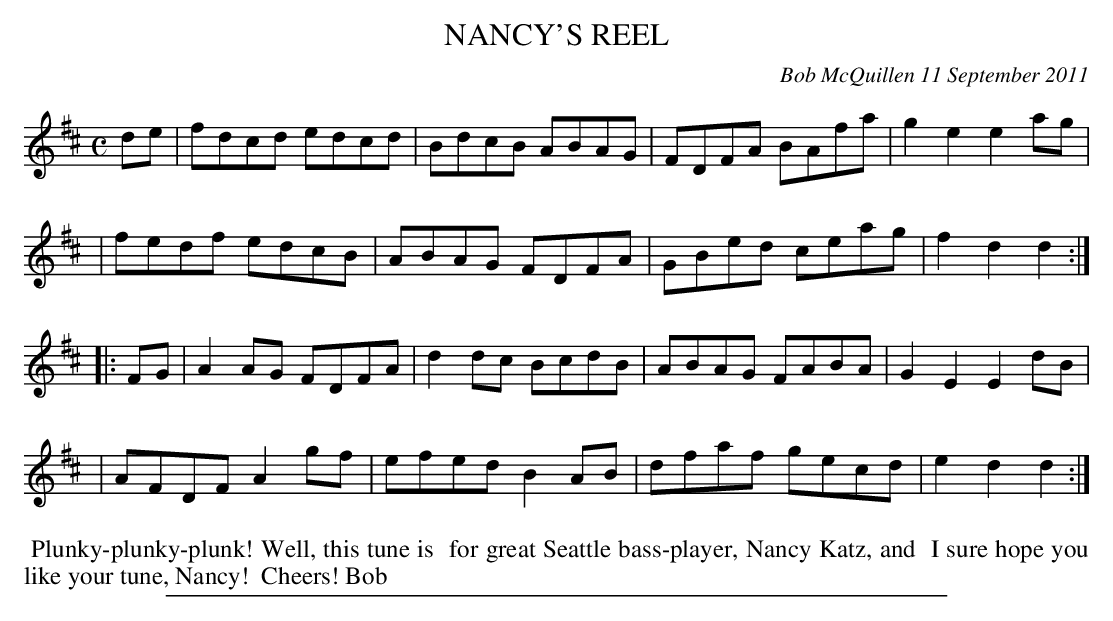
X:1
T: NANCY'S REEL
C: Bob McQuillen 11 September 2011
M: C
L: 1/8
K: D
de \
| fdcd edcd | BdcB ABAG | FDFA BAfa | g2e2 e2ag |
| fedf edcB | ABAG FDFA | GBed ceag | f2d2 d2 :|
|: FG \
| A2AG FDFA | d2dc BcdB | ABAG FABA | G2E2 E2dB |
| AFDF A2gf | efed B2AB | dfaf gecd | e2d2 d2 :|
